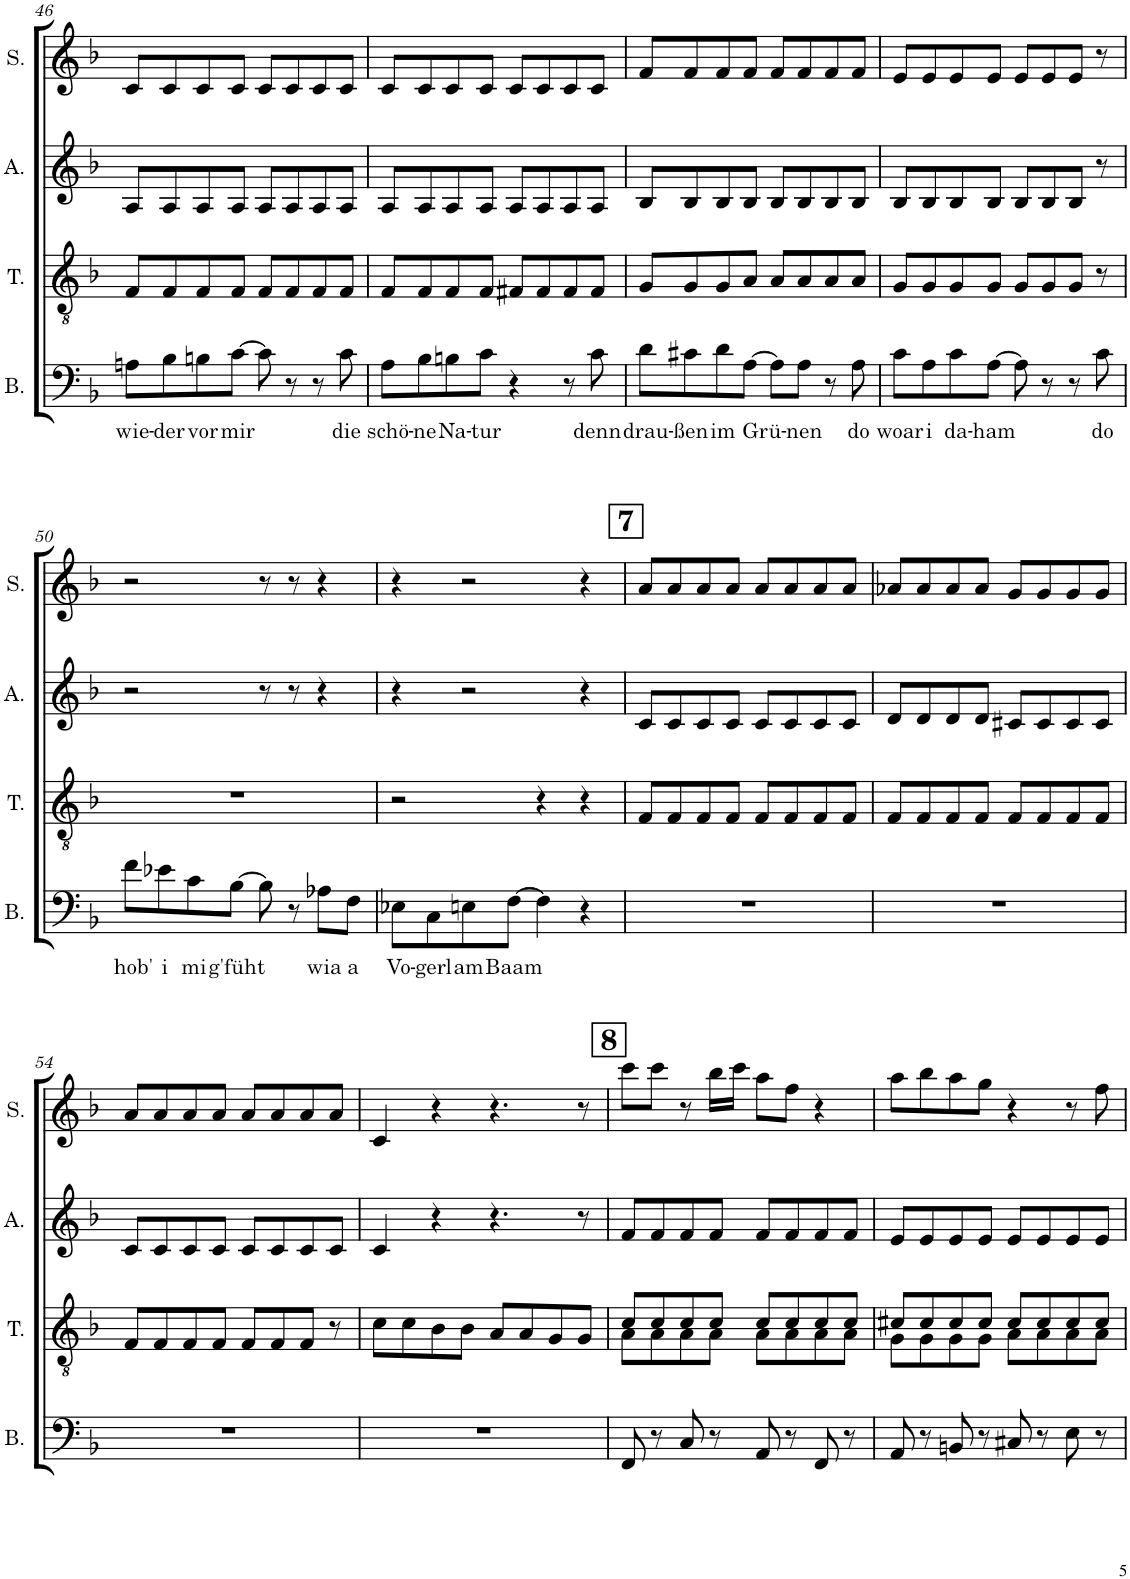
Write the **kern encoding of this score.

**kern	**text	**kern	**kern	**kern
*part4	*part4	*part3	*part2	*part1
*staff4	*staff4	*staff3	*staff2	*staff1
*I"Bass	*	*I"Tenor	*I"Alto	*I"Soprano
*I'B.	*	*I'T.	*I'A.	*I'S.
!!LO:PB:g=z
*clefF4	*	*clefGv2	*clefG2	*clefG2
*k[b-]	*	*k[b-]	*k[b-]	*k[b-]
*M4/4	*	*M4/4	*M4/4	*M4/4
=46	=46	=46	=46	=46
!	!LO:LY:b	!	!	!
8An\L	wie-	8F/L	8A/L	8c/L
!	!LO:LY:b	!	!	!
8B-\	-der	8F/	8A/	8c/
!	!LO:LY:b	!	!	!
8Bn\	vor	8F/	8A/	8c/
!	!LO:LY:b	!	!	!
[8c\J	mir	8F/J	8A/J	8c/J
8c\]	.	8F/L	8A/L	8c/L
8r	.	8F/	8A/	8c/
8r	.	8F/	8A/	8c/
!	!LO:LY:b	!	!	!
8c\	die	8F/J	8A/J	8c/J
=47	=47	=47	=47	=47
!	!LO:LY:b	!	!	!
8A\L	schö-	8F/L	8A/L	8c/L
!	!LO:LY:b	!	!	!
8B-\	-ne	8F/	8A/	8c/
!	!LO:LY:b	!	!	!
8Bn\	Na-	8F/	8A/	8c/
!	!LO:LY:b	!	!	!
8c\J	-tur	8F/J	8A/J	8c/J
4r	.	8F#X/L	8A/L	8c/L
.	.	8F#/	8A/	8c/
8r	.	8F#/	8A/	8c/
!	!LO:LY:b	!	!	!
8c\	denn	8F#/J	8A/J	8c/J
=48	=48	=48	=48	=48
!	!LO:LY:b	!	!	!
8d\L	drau-	8G/L	8B-/L	8f/L
!	!LO:LY:b	!	!	!
8c#X\	-ßen	8G/	8B-/	8f/
!	!LO:LY:b	!	!	!
8d\	im	8G/	8B-/	8f/
!	!LO:LY:b	!	!	!
[8A\J	Grü-	8A/J	8B-/J	8f/J
8A\L]	.	8A/L	8B-/L	8f/L
!	!LO:LY:b	!	!	!
8A\J	-nen	8A/	8B-/	8f/
8r	.	8A/	8B-/	8f/
!	!LO:LY:b	!	!	!
8A\	do	8A/J	8B-/J	8f/J
=49	=49	=49	=49	=49
!	!LO:LY:b	!	!	!
8c\L	woar	8G/L	8B-/L	8e/L
!	!LO:LY:b	!	!	!
8A\	i	8G/	8B-/	8e/
!	!LO:LY:b	!	!	!
8c\	da-	8G/	8B-/	8e/
!	!LO:LY:b	!	!	!
[8A\J	-ham	8G/J	8B-/J	8e/J
8A\]	.	8G/L	8B-/L	8e/L
8r	.	8G/	8B-/	8e/
8r	.	8G/J	8B-/J	8e/J
!	!LO:LY:b	!	!	!
8c\	do	8r	8r	8r
!!LO:LB:g=z
=50	=50	=50	=50	=50
!	!LO:LY:b	!	!	!
8f\L	hob'	1r	2r	2r
!	!LO:LY:b	!	!	!
8e-X\	i	.	.	.
!	!LO:LY:b	!	!	!
8c\	mi	.	.	.
!	!LO:LY:b	!	!	!
[8B-\J	g'füht	.	.	.
8B-\]	.	.	8r	8r
8r	.	.	8r	8r
!	!LO:LY:b	!	!	!
8A-X\L	wia	.	4r	4r
!	!LO:LY:b	!	!	!
8F\J	a	.	.	.
=51	=51	=51	=51	=51
!	!LO:LY:b	!	!	!
8E-X\L	Vo-	2r	4r	4r
!	!LO:LY:b	!	!	!
8C\	-gerl	.	.	.
!	!LO:LY:b	!	!	!
8En\	am	.	2r	2r
!	!LO:LY:b	!	!	!
[8F\J	Baam	.	.	.
4F\]	.	4r	.	.
4r	.	4r	4r	4r
!!LO:REH:place=s1:a:B:cj:fs=14:t=7
=52	=52	=52	=52	=52
1r	.	8F/L	8c/L	8a/L
.	.	8F/	8c/	8a/
.	.	8F/	8c/	8a/
.	.	8F/J	8c/J	8a/J
.	.	8F/L	8c/L	8a/L
.	.	8F/	8c/	8a/
.	.	8F/	8c/	8a/
.	.	8F/J	8c/J	8a/J
=53	=53	=53	=53	=53
1r	.	8F/L	8d/L	8a-X/L
.	.	8F/	8d/	8a-/
.	.	8F/	8d/	8a-/
.	.	8F/J	8d/J	8a-/J
.	.	8F/L	8c#X/L	8g/L
.	.	8F/	8c#/	8g/
.	.	8F/	8c#/	8g/
.	.	8F/J	8c#/J	8g/J
!!LO:LB:g=z
=54	=54	=54	=54	=54
1r	.	8F/L	8c/L	8a/L
.	.	8F/	8c/	8a/
.	.	8F/	8c/	8a/
.	.	8F/J	8c/J	8a/J
.	.	8F/L	8c/L	8a/L
.	.	8F/	8c/	8a/
.	.	8F/J	8c/	8a/
.	.	8r	8c/J	8a/J
=55	=55	=55	=55	=55
1r	.	8c\L	4c/	4c/
.	.	8c\	.	.
.	.	8B-\	4r	4r
.	.	8B-\J	.	.
.	.	8A/L	4.r	4.r
.	.	8A/	.	.
.	.	8G/	.	.
.	.	8G/J	8r	8r
!!LO:REH:place=s1:a:B:cj:fs=14:t=8
=56	=56	=56	=56	=56
*	*	*^	*	*
8FF/	.	8c/L	8A\L	8f/L	8ccc\L
8r	.	8c/	8A\	8f/	8ccc\J
8C/	.	8c/	8A\	8f/	8r
8r	.	8c/J	8A\J	8f/J	16bb-\LL
.	.	.	.	.	16ccc\JJ
8AA/	.	8c/L	8A\L	8f/L	8aa\L
8r	.	8c/	8A\	8f/	8ff\J
8FF/	.	8c/	8A\	8f/	4r
8r	.	8c/J	8A\J	8f/J	.
=57	=57	=57	=57	=57	=57
8AA/	.	8c#X/L	8G\L	8e/L	8aa\L
8r	.	8c#/	8G\	8e/	8bb-\
8BBn/	.	8c#/	8G\	8e/	8aa\
8r	.	8c#/J	8G\J	8e/J	8gg\J
8C#X/	.	8c#/L	8A\L	8e/L	4r
8r	.	8c#/	8A\	8e/	.
8E\	.	8c#/	8A\	8e/	8r
8r	.	8c#/J	8A\J	8e/J	8ff\
*	*	*v	*v	*	*
=	=	=	=	=
*-	*-	*-	*-	*-
